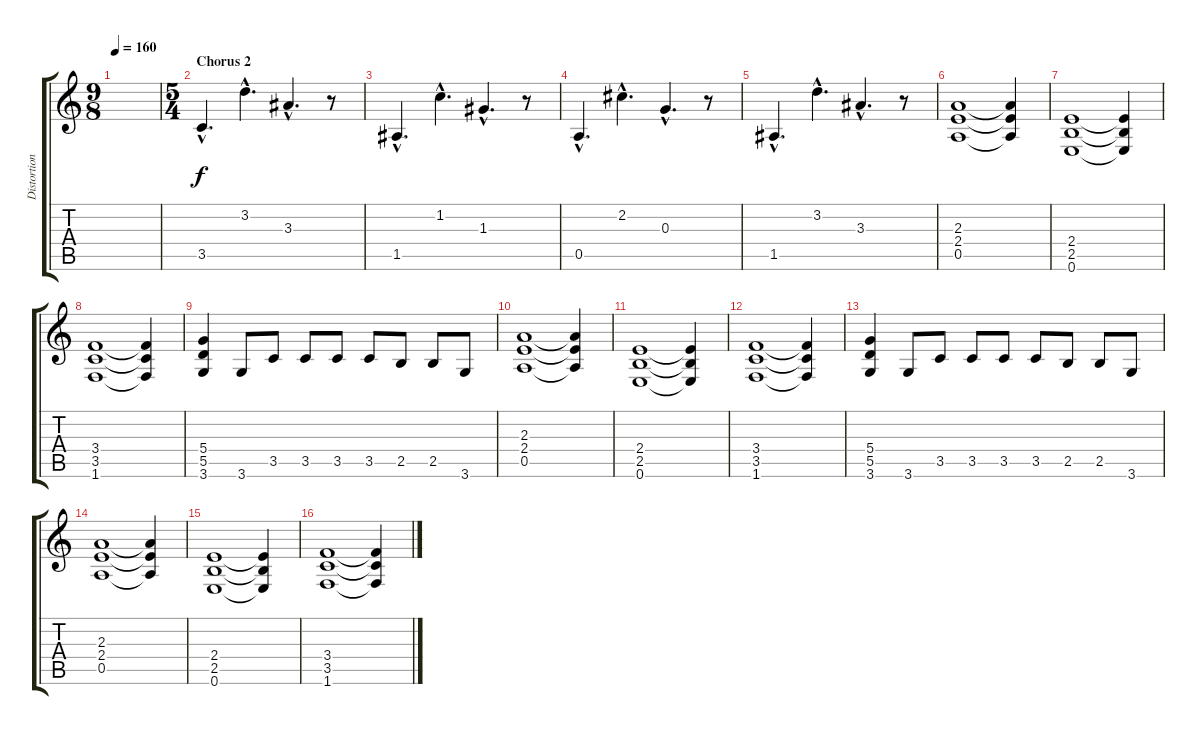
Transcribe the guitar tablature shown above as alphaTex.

\track ("Distortion Guitar" "Distortion") {instrument distortionguitar}
\staff {score tabs}
\tuning (E4 B3 G3 D3 A2 E2) {hide}
\ts (9 8)
\tempo 160
\clef g2
\ks c
|
\ts (5 4)
\section ("" "Chorus 2")
3.5{hac}.4{d} 3.2{hac}.4{d} 3.3{hac}.4{d} r.8 |
1.5{hac}.4{d} 1.2{hac}.4{d} 1.3{hac}.4{d} r.8 |
0.5{hac}.4{d} 2.2{hac}.4{d} 0.3{hac}.4{d} r.8 |
1.5{hac}.4{d} 3.2{hac}.4{d} 3.3{hac}.4{d} r.8 |
(2.3 2.4 0.5).1 (2.3{t} 2.4{t} 0.5{t}).4 |
(2.4 2.5 0.6).1 (2.4{t} 2.5{t} 0.6{t}).4 |
(3.4 3.5 1.6).1 (3.4{t} 3.5{t} 1.6{t}).4 |
(5.4 5.5 3.6).4 3.6.8 3.5.8 3.5.8 3.5.8 3.5.8 2.5.8 2.5.8 3.6.8 |
(2.3 2.4 0.5).1 (2.3{t} 2.4{t} 0.5{t}).4 |
(2.4 2.5 0.6).1 (2.4{t} 2.5{t} 0.6{t}).4 |
(3.4 3.5 1.6).1 (3.4{t} 3.5{t} 1.6{t}).4 |
(5.4 5.5 3.6).4 3.6.8 3.5.8 3.5.8 3.5.8 3.5.8 2.5.8 2.5.8 3.6.8 |
(2.3 2.4 0.5).1 (2.3{t} 2.4{t} 0.5{t}).4 |
(2.4 2.5 0.6).1 (2.4{t} 2.5{t} 0.6{t}).4 |
(3.4 3.5 1.6).1 (3.4{t} 3.5{t} 1.6{t}).4
